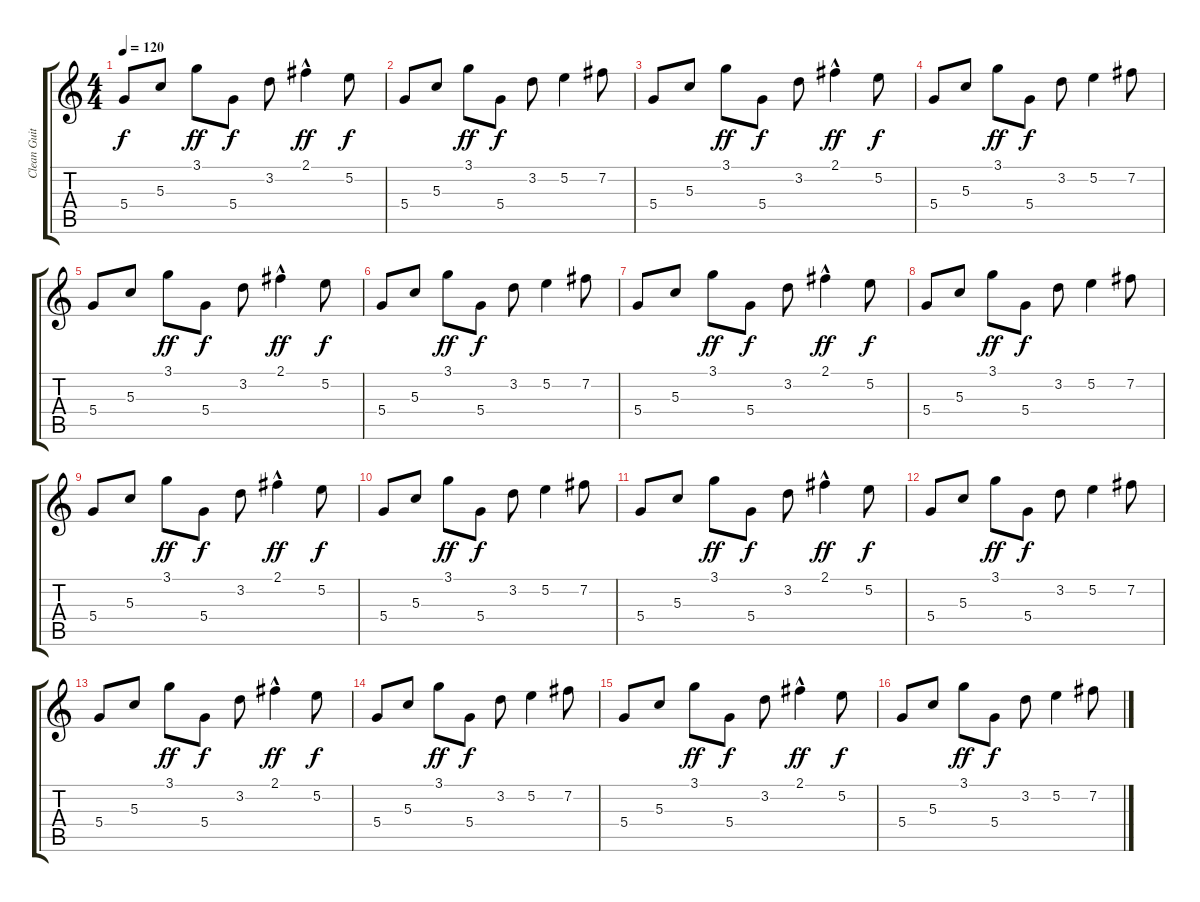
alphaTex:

\track ("Clean Guitar" "Clean Guit") {instrument electricguitarclean}
\staff {score tabs}
\tuning (E4 B3 G3 D3 A2 E2) {hide}
\ts (4 4)
\tempo 120
\clef g2
\ks c
5.4.8{dy f} 5.3.8 3.1.8{dy ff} 5.4.8{dy f} 3.2.8 2.1{hac}.4{dy ff} 5.2.8{dy f} |
5.4.8 5.3.8 3.1.8{dy ff} 5.4.8{dy f} 3.2.8 5.2.4 7.2.8 |
5.4.8 5.3.8 3.1.8{dy ff} 5.4.8{dy f} 3.2.8 2.1{hac}.4{dy ff} 5.2.8{dy f} |
5.4.8 5.3.8 3.1.8{dy ff} 5.4.8{dy f} 3.2.8 5.2.4 7.2.8 |
5.4.8 5.3.8 3.1.8{dy ff} 5.4.8{dy f} 3.2.8 2.1{hac}.4{dy ff} 5.2.8{dy f} |
5.4.8 5.3.8 3.1.8{dy ff} 5.4.8{dy f} 3.2.8 5.2.4 7.2.8 |
5.4.8 5.3.8 3.1.8{dy ff} 5.4.8{dy f} 3.2.8 2.1{hac}.4{dy ff} 5.2.8{dy f} |
5.4.8 5.3.8 3.1.8{dy ff} 5.4.8{dy f} 3.2.8 5.2.4 7.2.8 |
5.4.8 5.3.8 3.1.8{dy ff} 5.4.8{dy f} 3.2.8 2.1{hac}.4{dy ff} 5.2.8{dy f} |
5.4.8 5.3.8 3.1.8{dy ff} 5.4.8{dy f} 3.2.8 5.2.4 7.2.8 |
5.4.8 5.3.8 3.1.8{dy ff} 5.4.8{dy f} 3.2.8 2.1{hac}.4{dy ff} 5.2.8{dy f} |
5.4.8 5.3.8 3.1.8{dy ff} 5.4.8{dy f} 3.2.8 5.2.4 7.2.8 |
5.4.8 5.3.8 3.1.8{dy ff} 5.4.8{dy f} 3.2.8 2.1{hac}.4{dy ff} 5.2.8{dy f} |
5.4.8 5.3.8 3.1.8{dy ff} 5.4.8{dy f} 3.2.8 5.2.4 7.2.8 |
5.4.8 5.3.8 3.1.8{dy ff} 5.4.8{dy f} 3.2.8 2.1{hac}.4{dy ff} 5.2.8{dy f} |
5.4.8 5.3.8 3.1.8{dy ff} 5.4.8{dy f} 3.2.8 5.2.4 7.2.8
